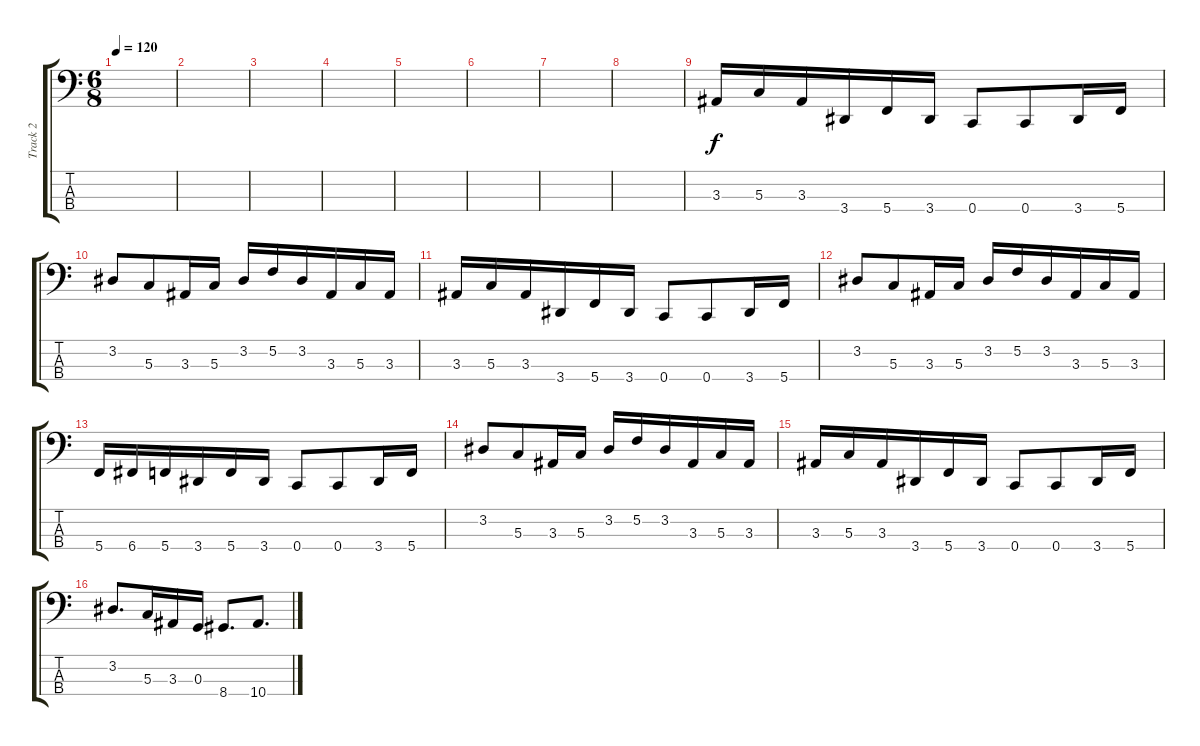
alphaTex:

\track ("Track 2" "Track 2") {instrument electricbassfinger}
\staff {score tabs}
\tuning (F2 C2 G1 C1) {hide}
\ts (6 8)
\tempo 120
\clef f4
\ks c
|
|
|
|
|
|
|
|
3.3.16 5.3.16 3.3.16 3.4.16 5.4.16 3.4.16 0.4.8 0.4.8 3.4.16 5.4.16 |
3.2.8 5.3.8 3.3.16 5.3.16 3.2.16 5.2.16 3.2.16 3.3.16 5.3.16 3.3.16 |
3.3.16 5.3.16 3.3.16 3.4.16 5.4.16 3.4.16 0.4.8 0.4.8 3.4.16 5.4.16 |
3.2.8 5.3.8 3.3.16 5.3.16 3.2.16 5.2.16 3.2.16 3.3.16 5.3.16 3.3.16 |
5.4.16 6.4.16 5.4.16 3.4.16 5.4.16 3.4.16 0.4.8 0.4.8 3.4.16 5.4.16 |
3.2.8 5.3.8 3.3.16 5.3.16 3.2.16 5.2.16 3.2.16 3.3.16 5.3.16 3.3.16 |
3.3.16 5.3.16 3.3.16 3.4.16 5.4.16 3.4.16 0.4.8 0.4.8 3.4.16 5.4.16 |
3.2.8{d} 5.3.16 3.3.16 0.3.16 8.4.8{d} 10.4.8{d}
